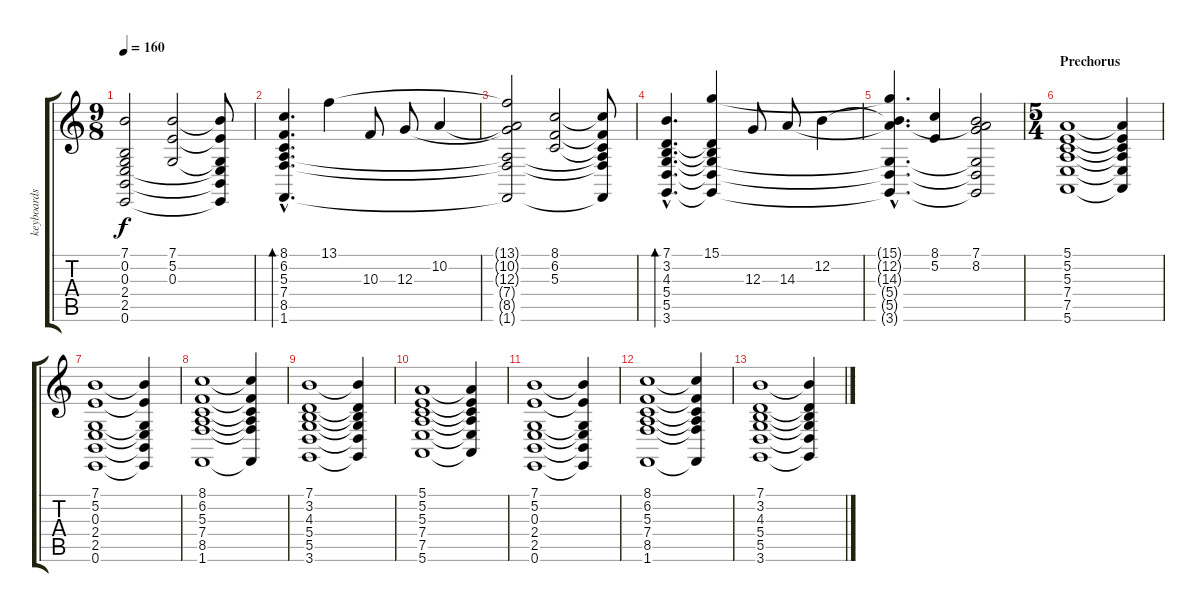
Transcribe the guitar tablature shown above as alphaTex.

\track ("keyboards" "keyboards") {instrument pad1newage}
\staff {score tabs}
\tuning (E4 B3 G3 D3 A2 E2) {hide}
\ts (9 8)
\tempo 160
\clef g2
\ks c
(7.1{t} 0.2{t} 0.3{t} 2.4{t} 2.5{t} 0.6{t}).2{dy f instrument acousticgrandpiano} (7.1 5.2 0.3).2 (7.1{t} 5.2{t} 0.3{t} 2.4{t} 2.5{t} 0.6{t}).8 |
(8.1{hac} 6.2{hac} 5.3{hac} 7.4{hac} 8.5{hac} 1.6{hac}).4{d bd 120 instrument acousticgrandpiano} 13.1.4 10.3.8 12.3.8 10.2.4 |
(13.1{t} 10.2{t} 12.3{t} 7.4{t} 8.5{t} 1.6{t}).2{instrument acousticgrandpiano} (8.1 6.2 5.3).2 (8.1{t} 6.2{t} 5.3{t} 7.4{t} 8.5{t} 1.6{t}).8 |
(7.1{hac} 3.2{hac} 4.3{hac} 5.4{hac} 5.5{hac} 3.6{hac}).4{d bd 120 instrument acousticgrandpiano} (15.1 3.2{t} 4.3{t} 5.4{t} 5.5{t} 3.6{t}).4 12.3.8 14.3.8 12.2.4 |
(15.1{hac t} 12.2{hac t} 14.3{hac t} 5.4{hac t} 5.5{hac t} 3.6{hac t}).4{d instrument acousticgrandpiano} (8.1 5.2).4 (7.1 8.2 14.3{t} 5.4{t} 5.5{t} 3.6{t}).2 |
\ts (5 4)
\section ("" "Prechorus")
(5.1 5.2 5.3 7.4 7.5 5.6).1{volume 11 instrument acousticgrandpiano} (5.1{t} 5.2{t} 5.3{t} 7.4{t} 7.5{t} 5.6{t}).4 |
(7.1 5.2 0.3 2.4 2.5 0.6).1 (7.1{t} 5.2{t} 0.3{t} 2.4{t} 2.5{t} 0.6{t}).4 |
(8.1 6.2 5.3 7.4 8.5 1.6).1 (8.1{t} 6.2{t} 5.3{t} 7.4{t} 8.5{t} 1.6{t}).4 |
(7.1 3.2 4.3 5.4 5.5 3.6).1 (7.1{t} 3.2{t} 4.3{t} 5.4{t} 5.5{t} 3.6{t}).4 |
(5.1 5.2 5.3 7.4 7.5 5.6).1{volume 11 instrument acousticgrandpiano} (5.1{t} 5.2{t} 5.3{t} 7.4{t} 7.5{t} 5.6{t}).4 |
(7.1 5.2 0.3 2.4 2.5 0.6).1 (7.1{t} 5.2{t} 0.3{t} 2.4{t} 2.5{t} 0.6{t}).4 |
(8.1 6.2 5.3 7.4 8.5 1.6).1 (8.1{t} 6.2{t} 5.3{t} 7.4{t} 8.5{t} 1.6{t}).4 |
(7.1 3.2 4.3 5.4 5.5 3.6).1 (7.1{t} 3.2{t} 4.3{t} 5.4{t} 5.5{t} 3.6{t}).4
